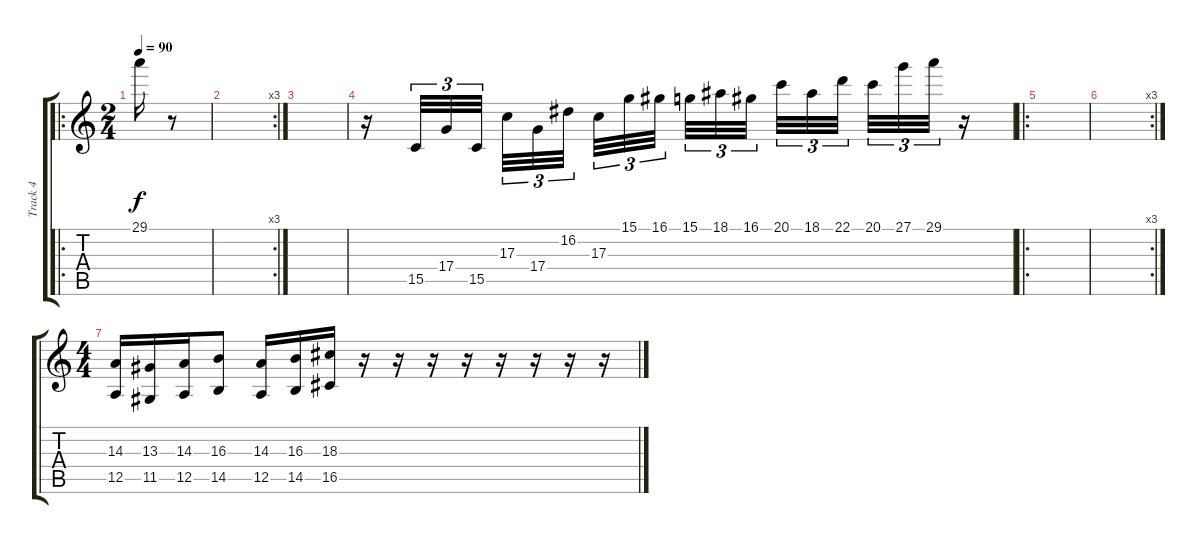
\track ("Track 4" "Track 4") {instrument lead1square}
\staff {score tabs}
\tuning (E4 B3 G3 D3 A2 E2) {hide}
\ro
\ts (2 4)
\tempo 90
\clef g2
\ks c
29.1{t}.16{dy f} r.8 |
\rc 3
|
|
r.16 15.5.32{tu (3 2)} 17.4.32{tu (3 2)} 15.5.32{tu (3 2) beam splitsecondary} 17.3.32{tu (3 2)} 17.4.32{tu (3 2)} 16.2.32{tu (3 2) beam splitsecondary} 17.3.32{tu (3 2)} 15.1.32{tu (3 2)} 16.1.32{tu (3 2)} 15.1.32{tu (3 2)} 18.1.32{tu (3 2)} 16.1.32{tu (3 2) beam splitsecondary} 20.1.32{tu (3 2)} 18.1.32{tu (3 2)} 22.1.32{tu (3 2) beam splitsecondary} 20.1.32{tu (3 2)} 27.1.32{tu (3 2)} 29.1.32{tu (3 2)} r.16 |
\ro
|
\rc 3
|
\ts (4 4)
(14.3 12.5).16 (13.3 11.5).16 (14.3 12.5).16 (16.3 14.5).8 (14.3 12.5).16 (16.3 14.5).16 (18.3 16.5).16 r.16 r.16 r.16 r.16 r.16 r.16 r.16 r.16
